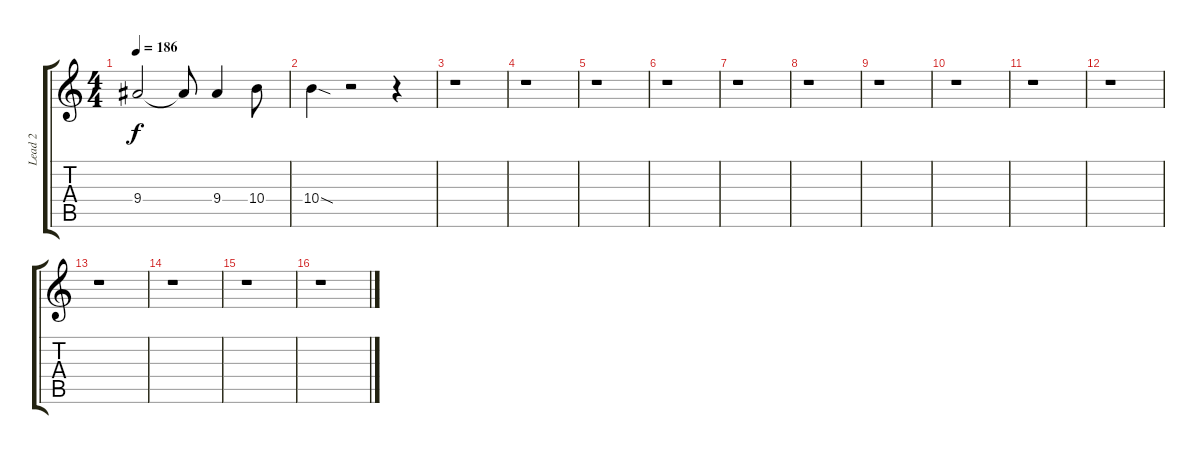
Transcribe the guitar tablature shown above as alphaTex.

\track ("Lead 2" "Lead 2") {instrument overdrivenguitar}
\staff {score tabs}
\tuning (Eb4 Bb3 Gb3 Db3 Ab2 Eb2) {hide}
\ts (4 4)
\tempo 186
\clef g2
\ks c
9.4.2{dy f} 9.4{t}.8 9.4.4 10.4.8 |
10.4{sod}.4 r.2 r.4 |
r.1 |
r.1 |
r.1 |
r.1 |
r.1 |
r.1 |
r.1 |
r.1 |
r.1 |
r.1 |
r.1 |
r.1 |
r.1 |
r.1
